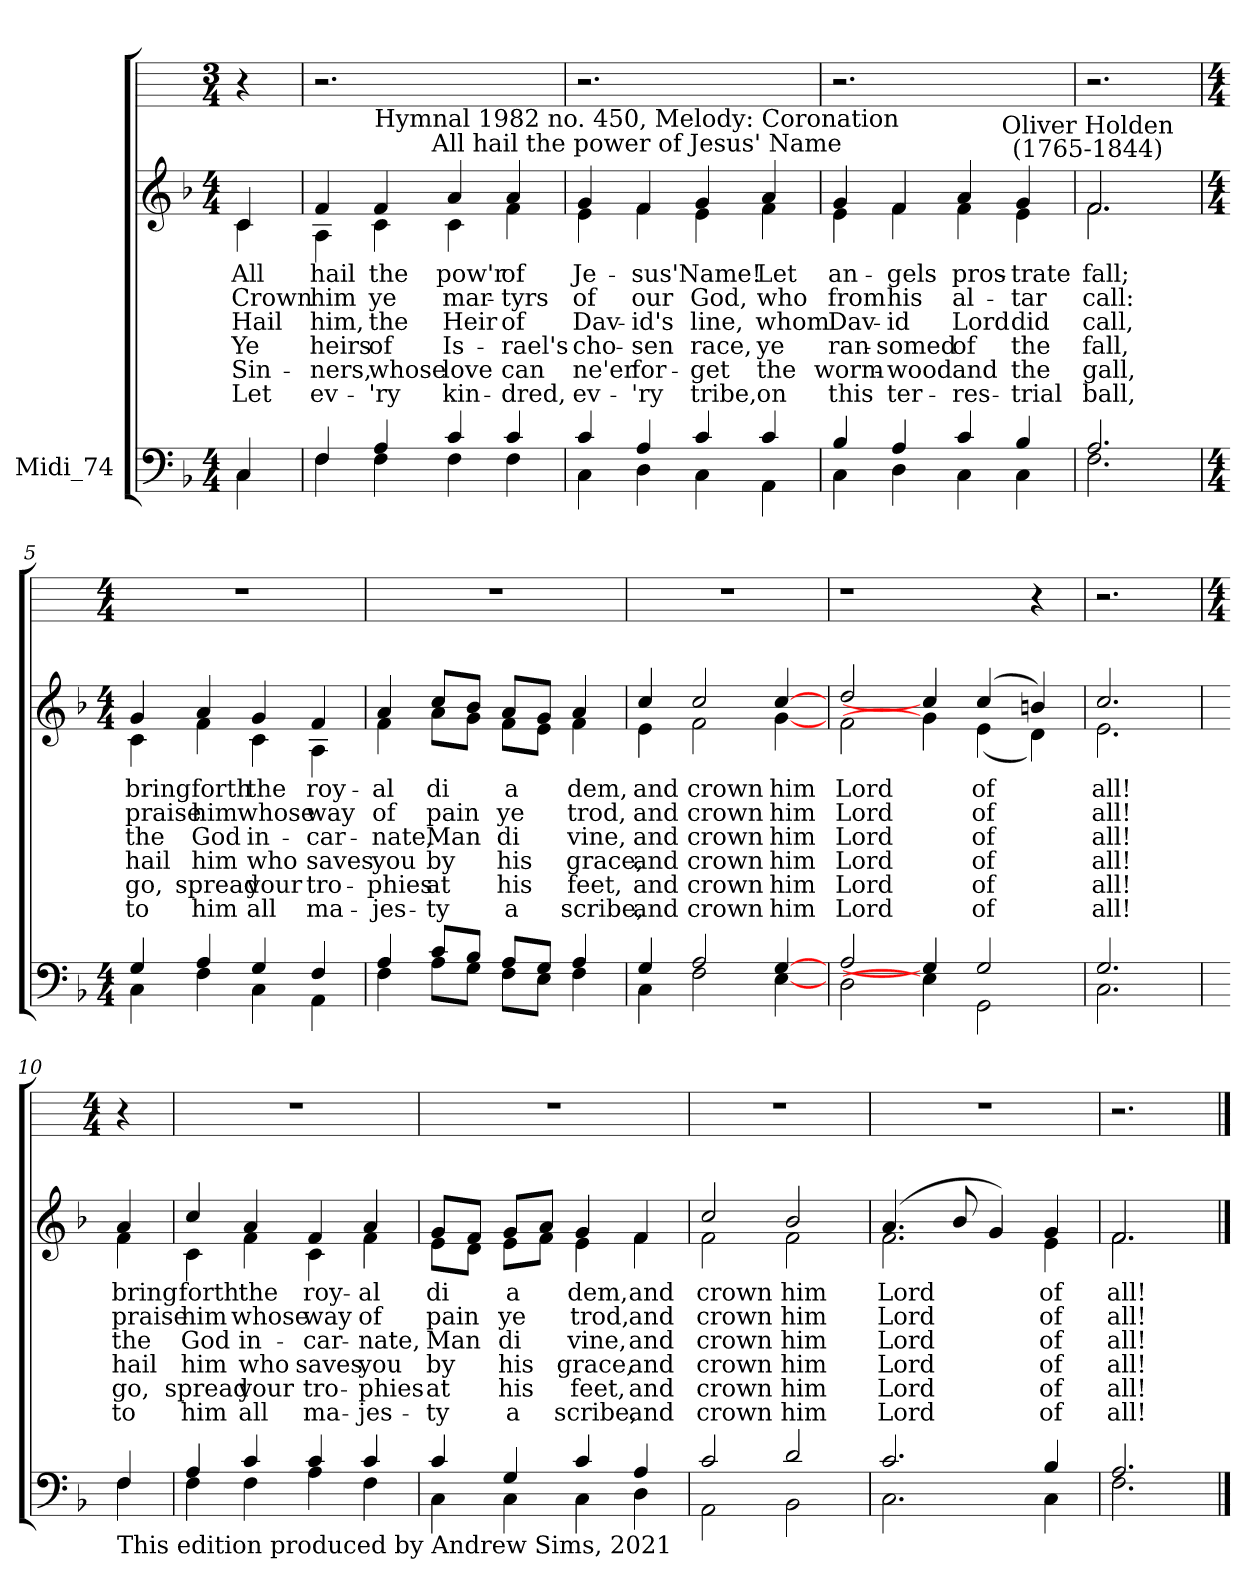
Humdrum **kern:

**kern	**kern	**text	**text	**text	**text	**text	**text	**kern
*part3	*part2	*part2	*part2	*part2	*part2	*part2	*part2	*part1
*staff3	*staff2	*staff2	*staff2	*staff2	*staff2	*staff2	*staff2	*staff1
*I"Midi_74	*	*	*	*	*	*	*	*
*clefF4	*clefG2	*	*	*	*	*	*	*
*k[b-]	*k[b-]	*	*	*	*	*	*	*
*F:	*F:	*	*	*	*	*	*	*
*M4/4	*M4/4	*	*	*	*	*	*	*M3/4
=	=	=	=	=	=	=	=	=
*^	*	*	*	*	*	*	*	*
!	!	!LO:TX:a:cj:t=Edward Perronet\n(1726-1792)	!	!	!	!	!	!	!
!	!	!	!LO:LY:b	!LO:LY:b	!LO:LY:b	!LO:LY:b	!LO:LY:b	!LO:LY:b	!
*	*	*^	*	*	*	*	*	*	*
4C/	4C\	4c/	4c\	All	Crown	Hail	Ye	Sin-	-Let	4r
=1	=1	=1	=1	=1	=1	=1	=1	=1	=1	=1
!	!	!	!	!LO:LY:b	!LO:LY:b	!LO:LY:b	!LO:LY:b	!LO:LY:b	!LO:LY:b	!
4F/	4F\	4f/	4A\	hail	him	him,	heirs	ners,	ev-	2.r
!	!	!	!	!LO:LY:b	!LO:LY:b	!LO:LY:b	!LO:LY:b	!LO:LY:b	!LO:LY:b	!
4A/	4F\	4f/	4c\	-the	ye	the	of	whose	'ry	.
!	!	!	!	!LO:LY:b	!LO:LY:b	!LO:LY:b	!LO:LY:b	!LO:LY:b	!LO:LY:b	!
4c/	4F\	4a/	4c\	pow'r	mar-	-Heir	Is-	-love	kin-	.
!	!	!	!	!LO:LY:b	!LO:LY:b	!LO:LY:b	!LO:LY:b	!LO:LY:b	!LO:LY:b	!
4c/	4F\	4a/	4f\	-of	tyrs	of	rael's	can	dred,	4ryy
=2	=2	=2	=2	=2	=2	=2	=2	=2	=2	=2
!	!	!	!	!LO:LY:b	!LO:LY:b	!LO:LY:b	!LO:LY:b	!LO:LY:b	!LO:LY:b	!
4c/	4C\	4g/	4e\	Je-	-of	Dav-	-cho-	-ne'er	ev-	2.r
!	!	!LO:TX:a:cj:t=All hail the power of Jesus' Name	!	!	!	!	!	!	!	!
!	!	!LO:TX:a:cj:t=Hymnal 1982 no. 450, Melody&colon; Coronation	!	!	!	!	!	!	!	!
!	!	!	!	!LO:LY:b	!LO:LY:b	!LO:LY:b	!LO:LY:b	!LO:LY:b	!LO:LY:b	!
4A/	4D\	4f/	4f\	-sus'	our	id's	sen	for-	-'ry	.
!	!	!	!	!LO:LY:b	!LO:LY:b	!LO:LY:b	!LO:LY:b	!LO:LY:b	!LO:LY:b	!
4c/	4C\	4g/	4e\	Name!	God,	line,	race,	get	tribe,	.
!	!	!	!	!LO:LY:b	!LO:LY:b	!LO:LY:b	!LO:LY:b	!LO:LY:b	!LO:LY:b	!
4c/	4AA\	4a/	4f\	Let	who	whom	ye	the	on	4ryy
=3	=3	=3	=3	=3	=3	=3	=3	=3	=3	=3
!	!	!	!	!LO:LY:b	!LO:LY:b	!LO:LY:b	!LO:LY:b	!LO:LY:b	!LO:LY:b	!
4B-/	4C\	4g/	4e\	an-	-from	Dav-	-ran-	-worm-	-this	2.r
!	!	!	!	!LO:LY:b	!LO:LY:b	!LO:LY:b	!LO:LY:b	!LO:LY:b	!LO:LY:b	!
4A/	4D\	4f/	4f\	gels	his	id	somed	wood	ter-	.
!	!	!	!	!LO:LY:b	!LO:LY:b	!LO:LY:b	!LO:LY:b	!LO:LY:b	!LO:LY:b	!
4c/	4C\	4a/	4f\	-pros-	-al-	-Lord	of	and	res-	.
!	!	!	!	!LO:LY:b	!LO:LY:b	!LO:LY:b	!LO:LY:b	!LO:LY:b	!LO:LY:b	!
4B-/	4C\	4g/	4e\	-trate	tar	did	the	the	trial	4ryy
=4	=4	=4	=4	=4	=4	=4	=4	=4	=4	=4
!	!	!LO:TX:a:cj:t=Oliver Holden\n(1765-1844)	!	!	!	!	!	!	!	!
!	!	!	!	!LO:LY:b	!LO:LY:b	!LO:LY:b	!LO:LY:b	!LO:LY:b	!LO:LY:b	!
2.A/	2.F\	2.f/	2.f\	fall;	call:	call,	fall,	gall,	ball,	2.r
!!LO:LB:g=z
=5	=5	=5	=5	=5	=5	=5	=5	=5	=5	=5
*M4/4	*	*M4/4	*	*	*	*	*	*	*	*M4/4
!	!	!	!	!LO:LY:b	!LO:LY:b	!LO:LY:b	!LO:LY:b	!LO:LY:b	!LO:LY:b	!
4G/	4C\	4g/	4c\	bring	praise	the	hail	go,	to	1r
!	!	!	!	!LO:LY:b	!LO:LY:b	!LO:LY:b	!LO:LY:b	!LO:LY:b	!LO:LY:b	!
4A/	4F\	4a/	4f\	forth	him	God	him	spread	him	.
!	!	!	!	!LO:LY:b	!LO:LY:b	!LO:LY:b	!LO:LY:b	!LO:LY:b	!LO:LY:b	!
4G/	4C\	4g/	4c\	the	whose	in-	-who	your	all	.
!	!	!	!	!LO:LY:b	!LO:LY:b	!LO:LY:b	!LO:LY:b	!LO:LY:b	!LO:LY:b	!
4F/	4AA\	4f/	4A\	roy-	-way	car-	-saves	tro-	-ma-	.
=6	=6	=6	=6	=6	=6	=6	=6	=6	=6	=6
!	!	!	!	!LO:LY:b	!LO:LY:b	!LO:LY:b	!LO:LY:b	!LO:LY:b	!LO:LY:b	!
4A/	4F\	4a/	4f\	-al	of	nate,	you	phies	jes-	1r
!	!	!	!	!LO:LY:b	!LO:LY:b	!LO:LY:b	!LO:LY:b	!LO:LY:b	!LO:LY:b	!
8c/L	8A\L	8cc/L	8a\L	-di	pain	Man	by	at	ty	.
8B-/J	8G\J	8b-/J	8g\J	.	.	.	.	.	.	.
!	!	!	!	!LO:LY:b	!LO:LY:b	!LO:LY:b	!LO:LY:b	!LO:LY:b	!LO:LY:b	!
8A/L	8F\L	8a/L	8f\L	a	ye	di	his	his	a	.
8G/J	8E\J	8g/J	8e\J	.	.	.	.	.	.	.
!	!	!	!	!LO:LY:b	!LO:LY:b	!LO:LY:b	!LO:LY:b	!LO:LY:b	!LO:LY:b	!
4A/	4F\	4a/	4f\	dem,	trod,	vine,	grace,	feet,	scribe,	.
=7	=7	=7	=7	=7	=7	=7	=7	=7	=7	=7
!	!	!	!	!LO:LY:b	!LO:LY:b	!LO:LY:b	!LO:LY:b	!LO:LY:b	!LO:LY:b	!
4G/	4C\	4cc/	4e\	and	and	and	and	and	and	1r
!	!	!	!	!LO:LY:b	!LO:LY:b	!LO:LY:b	!LO:LY:b	!LO:LY:b	!LO:LY:b	!
2A/	2F\	2cc/	2f\	crown	crown	crown	crown	crown	crown	.
!	!	!	!	!LO:LY:b	!LO:LY:b	!LO:LY:b	!LO:LY:b	!LO:LY:b	!LO:LY:b	!
[4G/	[4E\	[4cc/	[4g\	him	him	him	him	him	him	.
=8	=8	=8	=8	=8	=8	=8	=8	=8	=8	=8
!	!	!	!	!LO:LY:b	!LO:LY:b	!LO:LY:b	!LO:LY:b	!LO:LY:b	!LO:LY:b	!
2A/	2D\	2dd/	2f\	Lord	Lord	Lord	Lord	Lord	Lord	1r
4G/]	4E\]	4cc/]	4g\]	.	.	.	.	.	.	.
!	!	!	!	!LO:LY:b	!LO:LY:b	!LO:LY:b	!LO:LY:b	!LO:LY:b	!LO:LY:b	!
2G/	2GG\	(>4cc/	(<4e\	of	of	of	of	of	of	.
.	.	4bn/)	4d\)	.	.	.	.	.	.	4r
=9	=9	=9	=9	=9	=9	=9	=9	=9	=9	=9
!	!	!	!	!LO:LY:b	!LO:LY:b	!LO:LY:b	!LO:LY:b	!LO:LY:b	!LO:LY:b	!
2.G/	2.C\	2.cc/	2.e\	all!	all!	all!	all!	all!	all!	2.r
!!LO:LB:g=z
=10	=10	=10	=10	=10	=10	=10	=10	=10	=10	=10
*	*	*	*	*	*	*	*	*	*	*M4/4
!LO:TX:b:t=This edition produced by Andrew Sims, 2021	!	!	!	!	!	!	!	!	!	!
!	!	!	!	!LO:LY:b	!LO:LY:b	!LO:LY:b	!LO:LY:b	!LO:LY:b	!LO:LY:b	!
4F/	4F\	4a/	4f\	bring	praise	the	hail	go,	to	4r
=11	=11	=11	=11	=11	=11	=11	=11	=11	=11	=11
!	!	!	!	!LO:LY:b	!LO:LY:b	!LO:LY:b	!LO:LY:b	!LO:LY:b	!LO:LY:b	!
4A/	4F\	4cc/	4c\	forth	him	God	him	spread	him	1r
!	!	!	!	!LO:LY:b	!LO:LY:b	!LO:LY:b	!LO:LY:b	!LO:LY:b	!LO:LY:b	!
4c/	4F\	4a/	4f\	the	whose	in-	-who	your	all	.
!	!	!	!	!LO:LY:b	!LO:LY:b	!LO:LY:b	!LO:LY:b	!LO:LY:b	!LO:LY:b	!
4c/	4A\	4f/	4c\	roy-	-way	car-	-saves	tro-	-ma-	.
!	!	!	!	!LO:LY:b	!LO:LY:b	!LO:LY:b	!LO:LY:b	!LO:LY:b	!LO:LY:b	!
4c/	4F\	4a/	4f\	-al	of	nate,	you	phies	jes-	.
=12	=12	=12	=12	=12	=12	=12	=12	=12	=12	=12
!	!	!	!	!LO:LY:b	!LO:LY:b	!LO:LY:b	!LO:LY:b	!LO:LY:b	!LO:LY:b	!
4c/	4C\	8g/L	8e\L	-di	pain	Man	by	at	ty	1r
.	.	8f/J	8d\J	.	.	.	.	.	.	.
!	!	!	!	!LO:LY:b	!LO:LY:b	!LO:LY:b	!LO:LY:b	!LO:LY:b	!LO:LY:b	!
4G/	4C\	8g/L	8e\L	a	ye	di	his	his	a	.
.	.	8a/J	8f\J	.	.	.	.	.	.	.
!	!	!	!	!LO:LY:b	!LO:LY:b	!LO:LY:b	!LO:LY:b	!LO:LY:b	!LO:LY:b	!
4c/	4C\	4g/	4e\	dem,	trod,	vine,	grace,	feet,	scribe,	.
!	!	!	!	!LO:LY:b	!LO:LY:b	!LO:LY:b	!LO:LY:b	!LO:LY:b	!LO:LY:b	!
4A/	4D\	4f/	4f\	and	and	and	and	and	and	.
=13	=13	=13	=13	=13	=13	=13	=13	=13	=13	=13
!	!	!	!	!LO:LY:b	!LO:LY:b	!LO:LY:b	!LO:LY:b	!LO:LY:b	!LO:LY:b	!
2c/	2AA\	2cc/	2f\	crown	crown	crown	crown	crown	crown	1r
!	!	!	!	!LO:LY:b	!LO:LY:b	!LO:LY:b	!LO:LY:b	!LO:LY:b	!LO:LY:b	!
2d/	2BB-\	2b-/	2f\	him	him	him	him	him	him	.
=14	=14	=14	=14	=14	=14	=14	=14	=14	=14	=14
!	!	!	!	!LO:LY:b	!LO:LY:b	!LO:LY:b	!LO:LY:b	!LO:LY:b	!LO:LY:b	!
2.c/	2.C\	(>4.a/	2.f\	Lord	Lord	Lord	Lord	Lord	Lord	1r
.	.	8b-/	.	.	.	.	.	.	.	.
.	.	4g/)	.	.	.	.	.	.	.	.
!	!	!	!	!LO:LY:b	!LO:LY:b	!LO:LY:b	!LO:LY:b	!LO:LY:b	!LO:LY:b	!
4B-/	4C\	4g/	4e\	of	of	of	of	of	of	.
=15	=15	=15	=15	=15	=15	=15	=15	=15	=15	=15
!	!	!	!	!LO:LY:b	!LO:LY:b	!LO:LY:b	!LO:LY:b	!LO:LY:b	!LO:LY:b	!
2.A/	2.F\	2.f/	2.f\	all!	all!	all!	all!	all!	all!	2.r
*v	*v	*	*	*	*	*	*	*	*	*
*	*v	*v	*	*	*	*	*	*	*
==	==	==	==	==	==	==	==	==
*-	*-	*-	*-	*-	*-	*-	*-	*-
